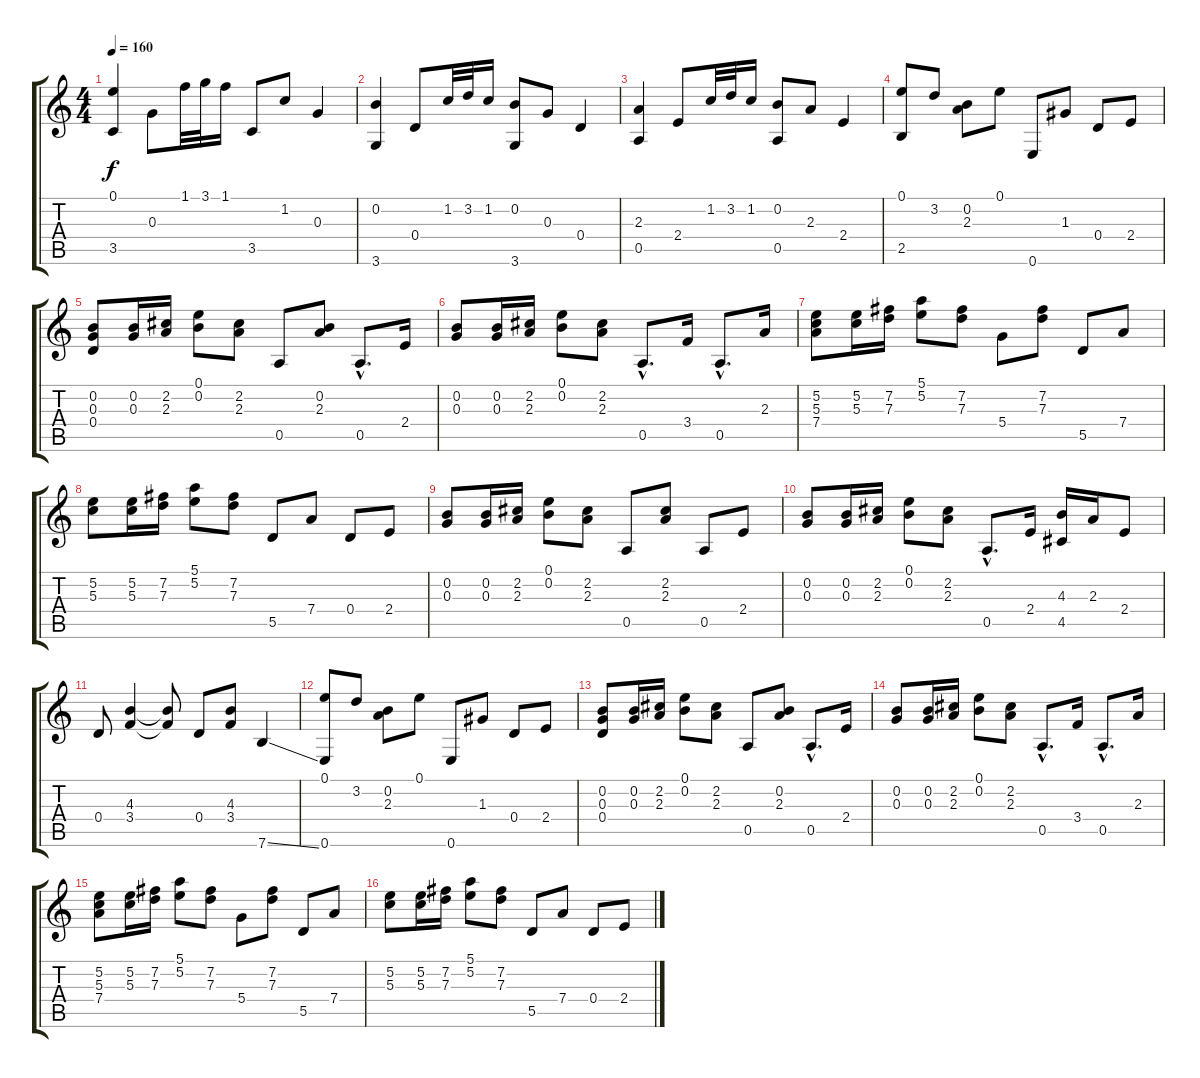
\track "" {instrument acousticguitarnylon}
\staff {score tabs}
\tuning (E4 B3 G3 D3 A2 E2) {hide}
\ts (4 4)
\tempo 160
\clef g2
\ks c
(0.1 3.5).4{dy f} 0.3.8 1.1.32 3.1.32 1.1.16 3.5.8 1.2.8 0.3.4 |
(0.2 3.6).4 0.4.8 1.2.32 3.2.32 1.2.16 (0.2 3.6).8 0.3.8 0.4.4 |
(2.3 0.5).4 2.4.8 1.2.32 3.2.32 1.2.16 (0.2 0.5).8 2.3.8 2.4.4 |
(0.1 2.5).8 3.2.8 (0.2 2.3).8 0.1.8 0.6.8 1.3.8 0.4.8 2.4.8 |
(0.2 0.3 0.4).8 (0.2 0.3).16 (2.2 2.3).16 (0.1 0.2).8 (2.2 2.3).8 0.5.8 (0.2 2.3).8 0.5{hac}.8{d} 2.4.16 |
(0.2 0.3).8 (0.2 0.3).16 (2.2 2.3).16 (0.1 0.2).8 (2.2 2.3).8 0.5{hac}.8{d} 3.4.16 0.5{hac}.8{d} 2.3.16 |
(5.2 5.3 7.4).8 (5.2 5.3).16 (7.2 7.3).16 (5.1 5.2).8 (7.2 7.3).8 5.4.8 (7.2 7.3).8 5.5.8 7.4.8 |
(5.2 5.3).8 (5.2 5.3).16 (7.2 7.3).16 (5.1 5.2).8 (7.2 7.3).8 5.5.8 7.4.8 0.4.8 2.4.8 |
(0.2 0.3).8 (0.2 0.3).16 (2.2 2.3).16 (0.1 0.2).8 (2.2 2.3).8 0.5.8 (2.2 2.3).8 0.5.8 2.4.8 |
(0.2 0.3).8 (0.2 0.3).16 (2.2 2.3).16 (0.1 0.2).8 (2.2 2.3).8 0.5{hac}.8{d} 2.4.16 (4.3 4.5).16 2.3.16 2.4.8 |
0.4.8 (4.3 3.4).4 (4.3{t} 3.4{t}).8 0.4.8 (4.3 3.4).8 7.6{ss}.4 |
(0.1 0.6).8 3.2.8 (0.2 2.3).8 0.1.8 0.6.8 1.3.8 0.4.8 2.4.8 |
(0.2 0.3 0.4).8 (0.2 0.3).16 (2.2 2.3).16 (0.1 0.2).8 (2.2 2.3).8 0.5.8 (0.2 2.3).8 0.5{hac}.8{d} 2.4.16 |
(0.2 0.3).8 (0.2 0.3).16 (2.2 2.3).16 (0.1 0.2).8 (2.2 2.3).8 0.5{hac}.8{d} 3.4.16 0.5{hac}.8{d} 2.3.16 |
(5.2 5.3 7.4).8 (5.2 5.3).16 (7.2 7.3).16 (5.1 5.2).8 (7.2 7.3).8 5.4.8 (7.2 7.3).8 5.5.8 7.4.8 |
(5.2 5.3).8 (5.2 5.3).16 (7.2 7.3).16 (5.1 5.2).8 (7.2 7.3).8 5.5.8 7.4.8 0.4.8 2.4.8
